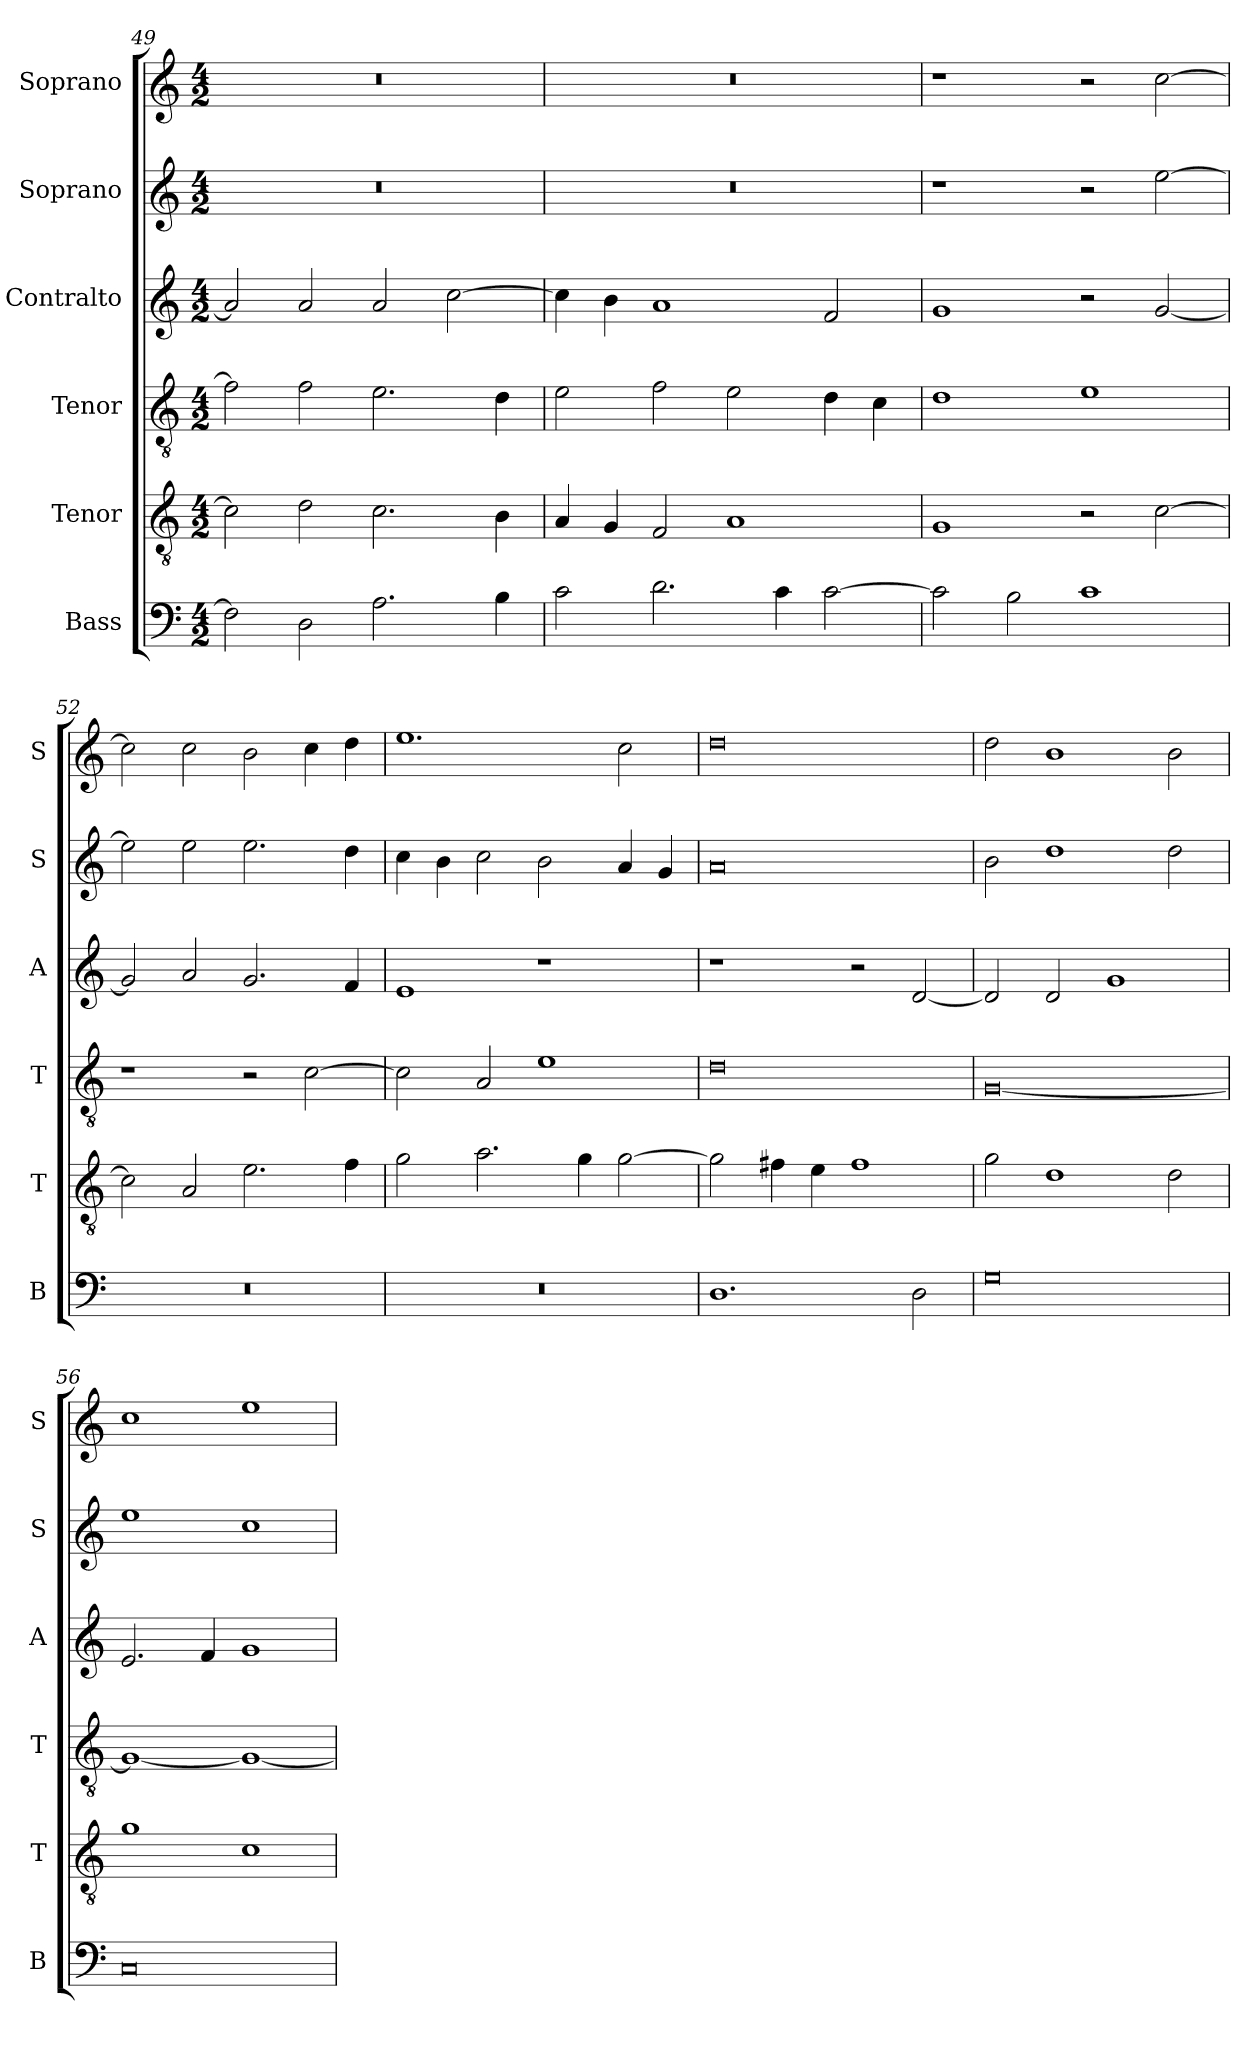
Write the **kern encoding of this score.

**kern	**kern	**kern	**kern	**kern	**kern
*part6	*part5	*part4	*part3	*part2	*part1
*staff6	*staff5	*staff4	*staff3	*staff2	*staff1
*I"Bass	*I"Tenor	*I"Tenor	*I"Contralto	*I"Soprano	*I"Soprano
*I'B	*I'T	*I'T	*I'A	*I'S	*I'S
*clefF4	*clefGv2	*clefGv2	*clefG2	*clefG2	*clefG2
*k[]	*k[]	*k[]	*k[]	*k[]	*k[]
*G:mix	*G:mix	*G:mix	*G:mix	*G:mix	*G:mix
*M4/2	*M4/2	*M4/2	*M4/2	*M4/2	*M4/2
=49	=49	=49	=49	=49	=49
2F]	2c]	2f]	2a]	0r	0r
2D	2d	2f	2a	.	.
2.A	2.c	2.e	2a	.	.
.	.	.	[2cc	.	.
4B	4B	4d	.	.	.
=50	=50	=50	=50	=50	=50
2c	4A	2e	4cc]	0r	0r
.	4G	.	4b	.	.
2.d	2F	2f	1a	.	.
.	1A	2e	.	.	.
4c	.	.	.	.	.
[2c	.	4d	2f	.	.
.	.	4c	.	.	.
=51	=51	=51	=51	=51	=51
2c]	1G	1d	1g	1r	1r
2B	.	.	.	.	.
1c	2r	1e	2r	2r	2r
.	[2c	.	[2g	[2ee	[2cc
=52	=52	=52	=52	=52	=52
0r	2c]	1r	2g]	2ee]	2cc]
.	2A	.	2a	2ee	2cc
.	2.e	2r	2.g	2.ee	2b
.	.	[2c	.	.	4cc
.	4f	.	4f	4dd	4dd
=53	=53	=53	=53	=53	=53
0r	2g	2c]	1e	4cc	1.ee
.	.	.	.	4b	.
.	2.a	2A	.	2cc	.
.	.	1e	1r	2b	.
.	4g	.	.	.	.
.	[2g	.	.	4a	2cc
.	.	.	.	4g	.
=54	=54	=54	=54	=54	=54
1.D	2g]	0d	1r	0a	0dd
.	4f#X	.	.	.	.
.	4e	.	.	.	.
.	1f#	.	2r	.	.
2D	.	.	[2d	.	.
=55	=55	=55	=55	=55	=55
0G	2g	[0G	2d]	2b	2dd
.	1d	.	2d	1dd	1b
.	.	.	1g	.	.
.	2d	.	.	2dd	2b
=56	=56	=56	=56	=56	=56
0C	1g	1G_	2.e	1ee	1cc
.	.	.	4f	.	.
.	1c	1G_	1g	1cc	1ee
=	=	=	=	=	=
*-	*-	*-	*-	*-	*-
